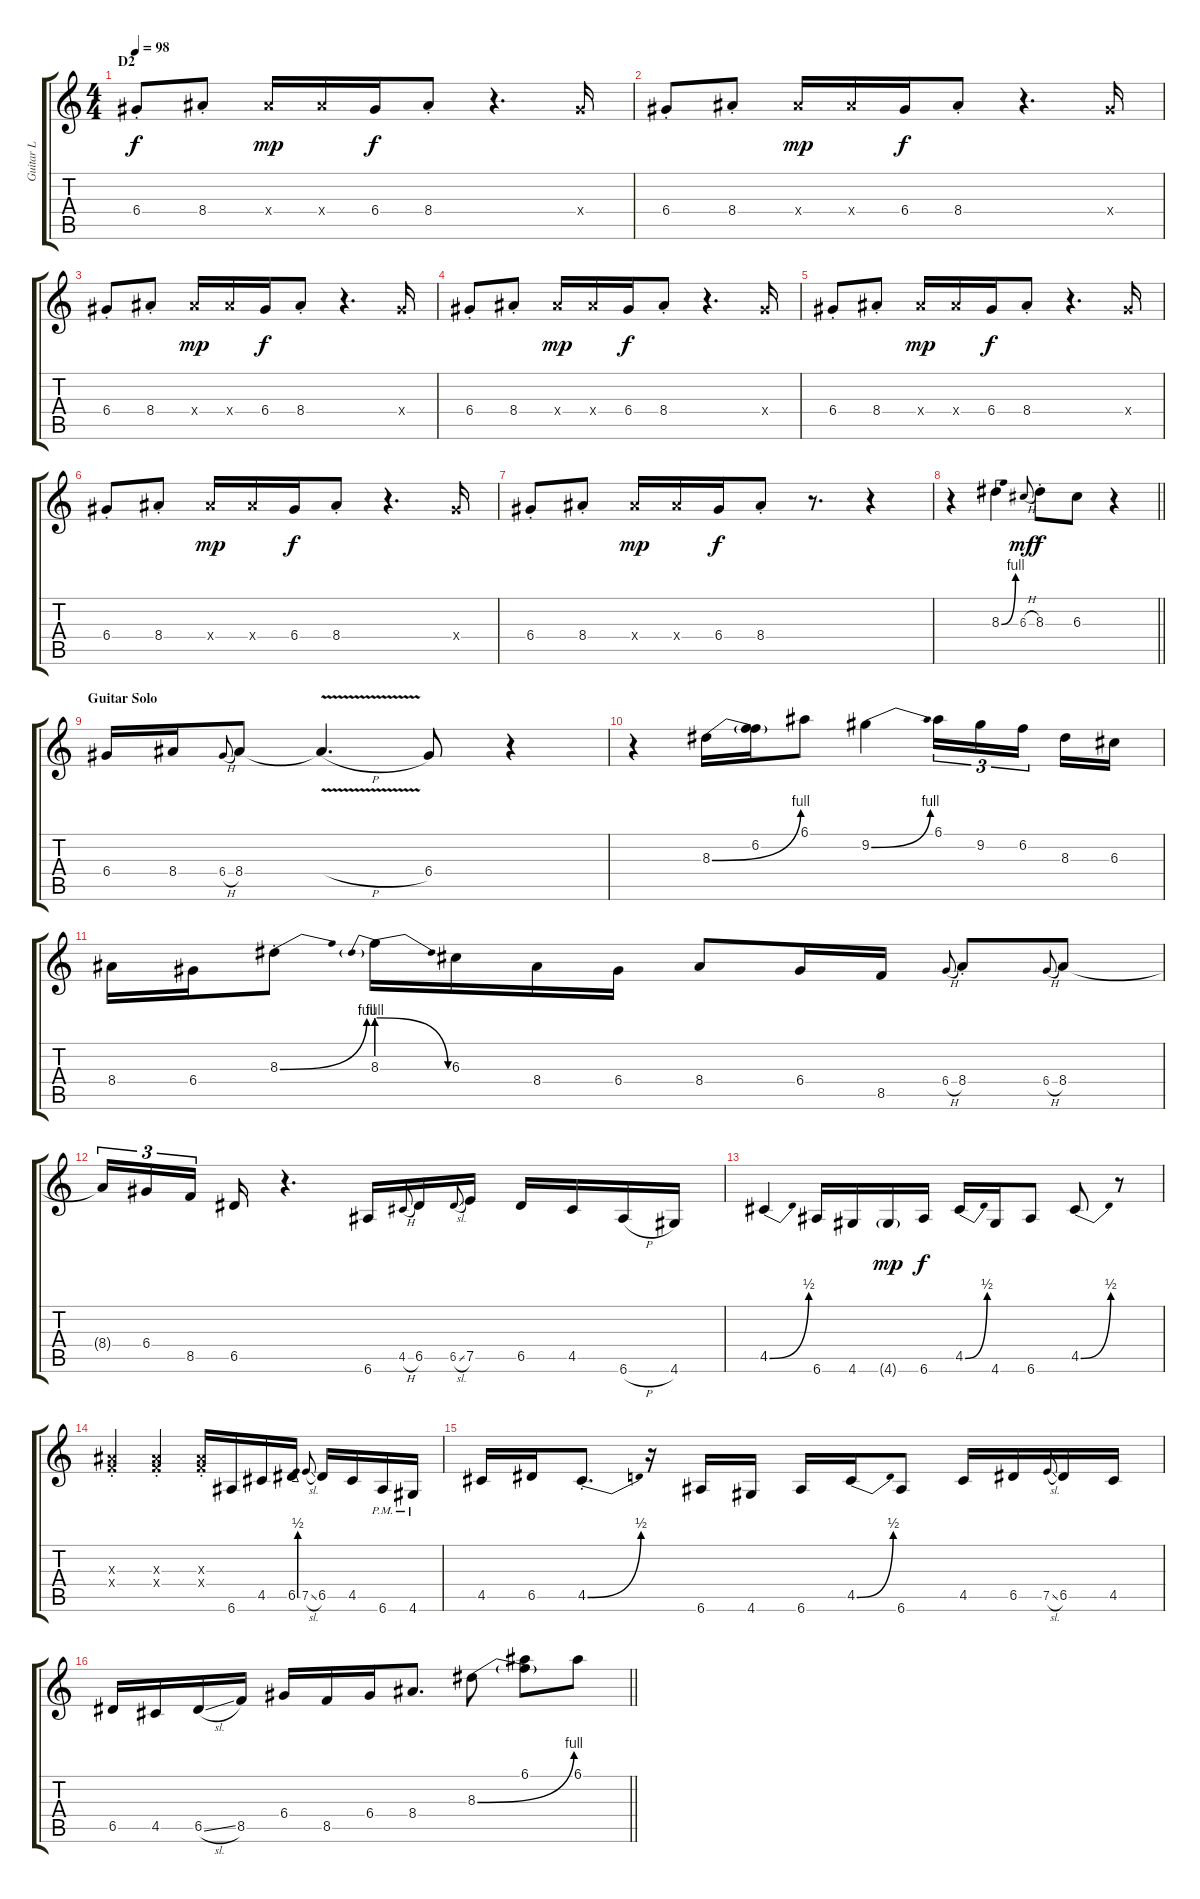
\track ("Guitar L" "Guitar L") {instrument electricguitarclean}
\staff {score tabs}
\tuning (E4 B3 G3 D3 A2 E2) {hide}
\ts (4 4)
\section ("" "D2")
\tempo 98
\clef g2
\ks c
6.4{st}.8{dy f} 8.4{st}.8 8.4{x}.16{dy mp} 8.4{x}.16 6.4.16{dy f} 8.4{st}.8 r.4{d} 6.4{x}.16 |
6.4{st}.8 8.4{st}.8 8.4{x}.16{dy mp} 8.4{x}.16 6.4.16{dy f} 8.4{st}.8 r.4{d} 6.4{x}.16 |
6.4{st}.8 8.4{st}.8 8.4{x}.16{dy mp} 8.4{x}.16 6.4.16{dy f} 8.4{st}.8 r.4{d} 6.4{x}.16 |
6.4{st}.8 8.4{st}.8 8.4{x}.16{dy mp} 8.4{x}.16 6.4.16{dy f} 8.4{st}.8 r.4{d} 6.4{x}.16 |
6.4{st}.8 8.4{st}.8 8.4{x}.16{dy mp} 8.4{x}.16 6.4.16{dy f} 8.4{st}.8 r.4{d} 6.4{x}.16 |
6.4{st}.8 8.4{st}.8 8.4{x}.16{dy mp} 8.4{x}.16 6.4.16{dy f} 8.4{st}.8 r.4{d} 6.4{x}.16 |
6.4{st}.8 8.4{st}.8 8.4{x}.16{dy mp} 8.4{x}.16 6.4.16{dy f} 8.4{st}.8 r.8{d} r.4 |
\barLineRight lightlight
r.4 8.3{be (bend 0 0 60 4)}.4{instrument electricguitarjazz} 6.3{h}.8{gr onbeat dy mf} 8.3{st}.8{dy f} 6.3.8 r.4 |
\section ("" "Guitar Solo")
6.4.16{balance 8} 8.4.16 6.4{h}.8{gr onbeat} 8.4.8 8.4{v h t}.4{d} 6.4.8 r.4 |
r.4 8.3{be (bend 0 0 60 4)}.16 (6.2 8.3{t}).16 6.1.8 9.2{be (bend 0 0 60 4)}.4 6.1.16{tu (3 2)} 9.2.16{tu (3 2)} 6.2.16{tu (3 2) beam splitsecondary} 8.3.16 6.3.16 |
8.4.16 6.4.16 8.3{be (bend 0 0 60 4) st}.8 8.3{be (prebendrelease 0 4 60 0)}.16 6.3.16 8.4.16 6.4.16 8.4.8 6.4.16 8.5.16 6.4{h}.8{gr onbeat} 8.4{st}.8 6.4{h}.8{gr onbeat} 8.4.8 |
8.4{t}.16{tu (3 2)} 6.4.16{tu (3 2)} 8.5.16{tu (3 2) beam splitsecondary} 6.5.16 r.4{d} 6.6.16 4.5{h}.8{gr onbeat} 6.5.16 6.5{sl}.8{gr onbeat} 7.5.16 6.5.16 4.5.16 6.6{h}.16 4.6.16 |
4.5{be (bend 0 0 60 2)}.4 6.6.16 4.6.16 4.6{g}.16{dy mp} 6.6.16{dy f} 4.5{be (bend 0 0 60 2)}.16 4.6.16 6.6.8 4.5{be (bend 0 0 60 2)}.8 r.8 |
(3.3{st x} 3.4{st x}).4 (3.3{st x} 3.4{st x}).4 (3.3{st x} 3.4{st x}).16 6.6.16 4.5.16 6.5{be (bend 0 0 60 2)}.16 7.5{sl}.8{gr onbeat} 6.5.16 4.5.16 6.6{pm}.16 4.6{pm}.16 |
4.5.16 6.5.16 4.5{be (bend 0 0 60 2) st}.8{d} r.16 6.6.16 4.6.16 6.6.16 4.5{be (bend 0 0 60 2)}.16 6.6.8 4.5.16 6.5.16 7.5{sl}.8{gr onbeat} 6.5.16 4.5.16 |
\barLineRight lightlight
6.5.16 4.5.16 6.5{sl}.16 8.5.16 6.4.16 8.5.16 6.4.16 8.4.8{d} 8.3{be (bend 0 0 60 4)}.8 (6.1 8.3{t}).8 6.1.8
